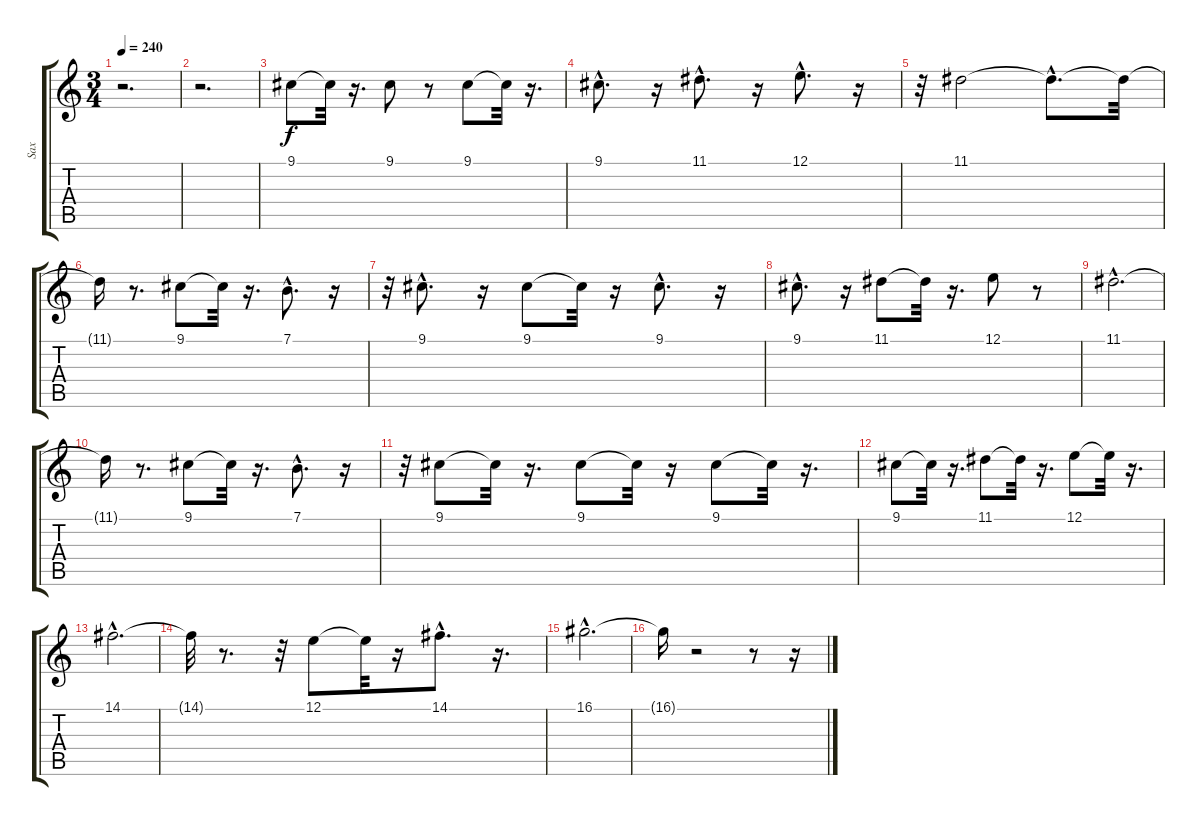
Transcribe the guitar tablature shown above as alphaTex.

\track ("Sax" "Sax") {instrument trumpet}
\staff {score tabs}
\tuning (E4 B3 G3 D3 A2 E2) {hide}
\ts (3 4)
\tempo 240
\clef g2
\ks c
r.2{d dy f} |
r.2{d} |
9.1.8 9.1{t}.32 r.16{d} 9.1.8 r.8 9.1.8 9.1{t}.32 r.16{d} |
9.1{hac}.8{d} r.16 11.1{hac}.8{d} r.16 12.1{hac}.8{d} r.16 |
r.32 11.1.2 11.1{hac t}.8{d} 11.1{t}.32 |
11.1{t}.16 r.8{d} 9.1.8 9.1{t}.32 r.16{d} 7.1{hac}.8{d} r.16 |
r.32 9.1{hac}.8{d} r.16 9.1.8 9.1{t}.32 r.16 9.1{hac}.8{d} r.16 |
9.1{hac}.8{d} r.16 11.1.8 11.1{t}.32 r.16{d} 12.1.8 r.8 |
11.1{hac}.2{d} |
11.1{t}.16 r.8{d} 9.1.8 9.1{t}.32 r.16{d} 7.1{hac}.8{d} r.16 |
r.32 9.1.8 9.1{t}.32 r.16{d} 9.1.8 9.1{t}.32 r.16 9.1.8 9.1{t}.32 r.16{d} |
9.1.8 9.1{t}.32 r.16{d} 11.1.8 11.1{t}.32 r.16{d} 12.1.8 12.1{t}.32 r.16{d} |
14.1{hac}.2{d} |
14.1{t}.32 r.8{d} r.32 12.1.8 12.1{t}.32 r.16 14.1{hac}.8{d} r.16{d} |
16.1{hac}.2{d} |
16.1{t}.16 r.2 r.8 r.16
